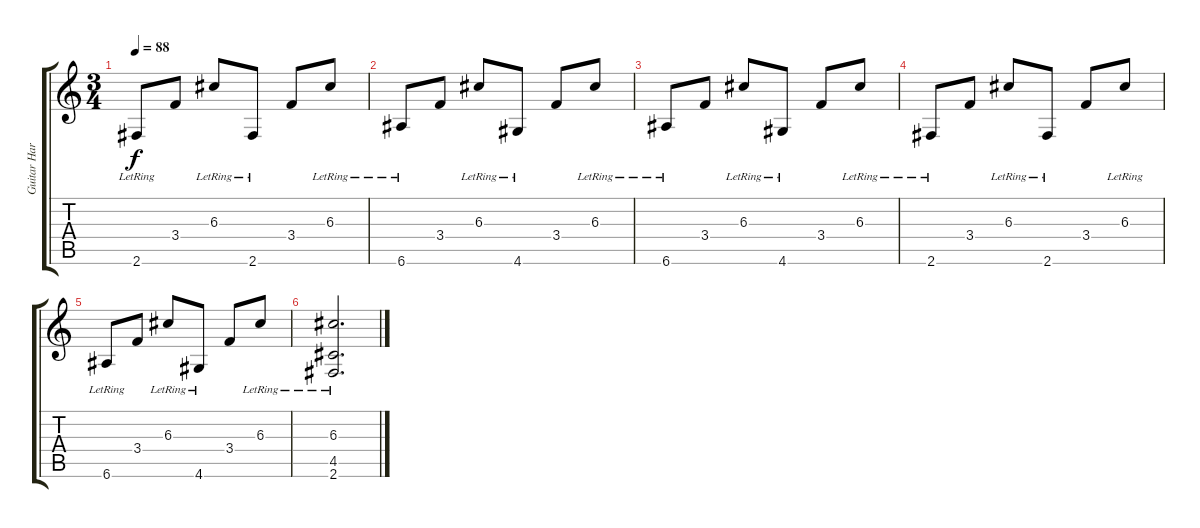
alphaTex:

\track ("Guitar Harmony" "Guitar Har") {instrument acousticguitarnylon}
\staff {score tabs}
\tuning (E4 B3 G3 D3 A2 E2) {hide}
\ts (3 4)
\tempo 88
\clef g2
\ks c
2.6{lr}.8{dy f} 3.4.8 6.3{lr}.8 2.6{lr}.8 3.4.8 6.3{lr}.8 |
6.6{lr}.8 3.4.8 6.3{lr}.8 4.6{lr}.8 3.4.8 6.3{lr}.8 |
6.6{lr}.8 3.4.8 6.3{lr}.8 4.6{lr}.8 3.4.8 6.3{lr}.8 |
2.6{lr}.8 3.4.8 6.3{lr}.8 2.6{lr}.8 3.4.8 6.3{lr}.8 |
6.6{lr}.8 3.4.8 6.3{lr}.8 4.6{lr}.8 3.4.8 6.3{lr}.8 |
(6.3 4.5 2.6{lr}).2{d}
